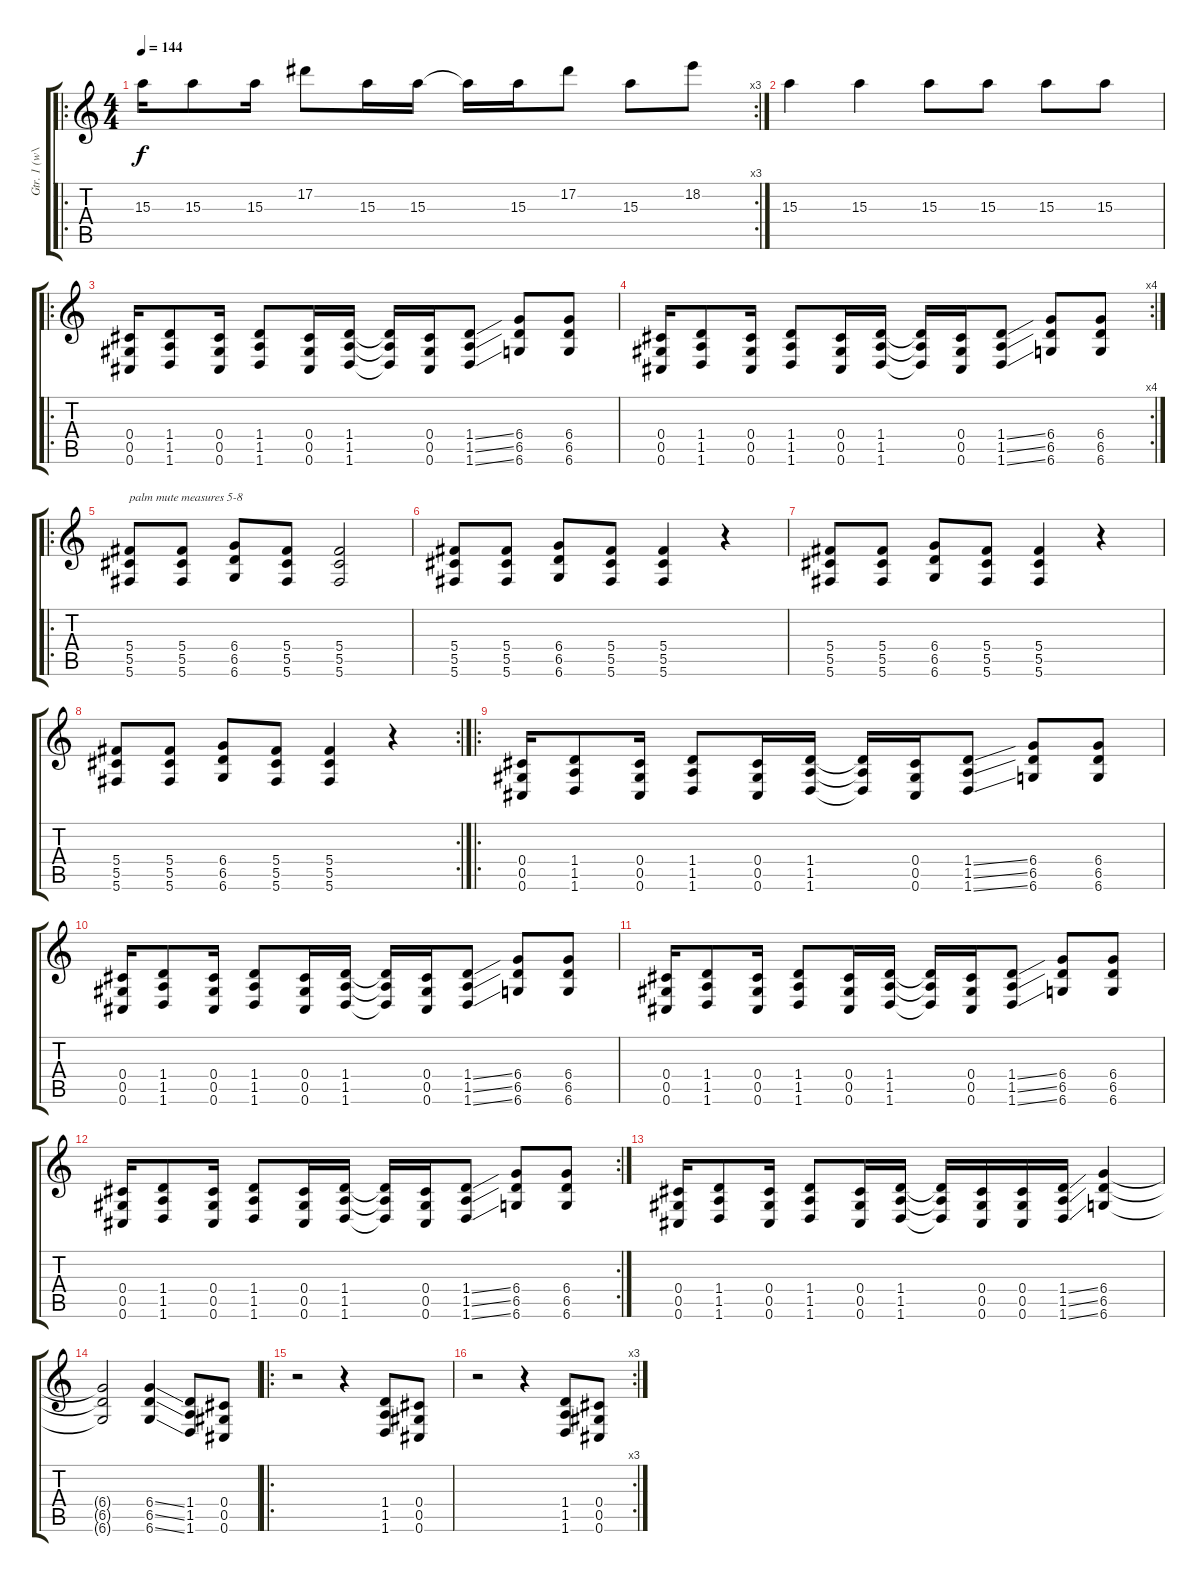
\track ("Gtr. 1 (w\\dist.)" "Gtr. 1 (w\\") {instrument distortionguitar}
\staff {score tabs}
\tuning (Db4 Bb3 Gb3 Db3 Ab2 Db2) {hide}
\ro
\rc 3
\ts (4 4)
\tempo 144
\clef g2
\ks c
15.3.16{dy f instrument distortionguitar} 15.3.8 15.3.16 17.2.8 15.3.16 15.3.16 15.3{t}.16 15.3.16 17.2.8 15.3.8 18.2.8 |
15.3.4 15.3.4 15.3.8 15.3.8 15.3.8 15.3.8 |
\ro
(0.4 0.5 0.6).16 (1.4 1.5 1.6).8 (0.4 0.5 0.6).16 (1.4 1.5 1.6).8 (0.4 0.5 0.6).16 (1.4 1.5 1.6).16 (1.4{t} 1.5{t} 1.6{t}).16 (0.4 0.5 0.6).16 (1.4{ss} 1.5{ss} 1.6{ss}).8 (6.4 6.5 6.6).8 (6.4 6.5 6.6).8 |
\rc 4
(0.4 0.5 0.6).16 (1.4 1.5 1.6).8 (0.4 0.5 0.6).16 (1.4 1.5 1.6).8 (0.4 0.5 0.6).16 (1.4 1.5 1.6).16 (1.4{t} 1.5{t} 1.6{t}).16 (0.4 0.5 0.6).16 (1.4{ss} 1.5{ss} 1.6{ss}).8 (6.4 6.5 6.6).8 (6.4 6.5 6.6).8 |
\ro
(5.4 5.5 5.6).8{txt "palm mute measures 5-8" instrument electricguitarmuted} (5.4 5.5 5.6).8 (6.4 6.5 6.6).8 (5.4 5.5 5.6).8 (5.4 5.5 5.6).2 |
(5.4 5.5 5.6).8 (5.4 5.5 5.6).8 (6.4 6.5 6.6).8 (5.4 5.5 5.6).8 (5.4 5.5 5.6).4 r.4 |
(5.4 5.5 5.6).8 (5.4 5.5 5.6).8 (6.4 6.5 6.6).8 (5.4 5.5 5.6).8 (5.4 5.5 5.6).4 r.4 |
\rc 2
(5.4 5.5 5.6).8 (5.4 5.5 5.6).8 (6.4 6.5 6.6).8 (5.4 5.5 5.6).8 (5.4 5.5 5.6).4 r.4 |
\ro
(0.4 0.5 0.6).16{instrument distortionguitar} (1.4 1.5 1.6).8 (0.4 0.5 0.6).16 (1.4 1.5 1.6).8 (0.4 0.5 0.6).16 (1.4 1.5 1.6).16 (1.4{t} 1.5{t} 1.6{t}).16 (0.4 0.5 0.6).16 (1.4{ss} 1.5{ss} 1.6{ss}).8 (6.4 6.5 6.6).8 (6.4 6.5 6.6).8 |
(0.4 0.5 0.6).16 (1.4 1.5 1.6).8 (0.4 0.5 0.6).16 (1.4 1.5 1.6).8 (0.4 0.5 0.6).16 (1.4 1.5 1.6).16 (1.4{t} 1.5{t} 1.6{t}).16 (0.4 0.5 0.6).16 (1.4{ss} 1.5{ss} 1.6{ss}).8 (6.4 6.5 6.6).8 (6.4 6.5 6.6).8 |
(0.4 0.5 0.6).16 (1.4 1.5 1.6).8 (0.4 0.5 0.6).16 (1.4 1.5 1.6).8 (0.4 0.5 0.6).16 (1.4 1.5 1.6).16 (1.4{t} 1.5{t} 1.6{t}).16 (0.4 0.5 0.6).16 (1.4{ss} 1.5{ss} 1.6{ss}).8 (6.4 6.5 6.6).8 (6.4 6.5 6.6).8 |
\rc 2
(0.4 0.5 0.6).16 (1.4 1.5 1.6).8 (0.4 0.5 0.6).16 (1.4 1.5 1.6).8 (0.4 0.5 0.6).16 (1.4 1.5 1.6).16 (1.4{t} 1.5{t} 1.6{t}).16 (0.4 0.5 0.6).16 (1.4{ss} 1.5{ss} 1.6{ss}).8 (6.4 6.5 6.6).8 (6.4 6.5 6.6).8 |
(0.4 0.5 0.6).16 (1.4 1.5 1.6).8 (0.4 0.5 0.6).16 (1.4 1.5 1.6).8 (0.4 0.5 0.6).16 (1.4 1.5 1.6).16 (1.4{t} 1.5{t} 1.6{t}).16 (0.4 0.5 0.6).16 (0.4 0.5 0.6).16 (1.4{ss} 1.5{ss} 1.6{ss}).16 (6.4 6.5 6.6).4 |
(6.4{t} 6.5{t} 6.6{t}).2 (6.4{ss} 6.5{ss} 6.6{ss}).4 (1.4 1.5 1.6).8 (0.4 0.5 0.6).8 |
\ro
r.2 r.4 (1.4 1.5 1.6).8 (0.4 0.5 0.6).8 |
\rc 3
r.2 r.4 (1.4 1.5 1.6).8 (0.4 0.5 0.6).8
